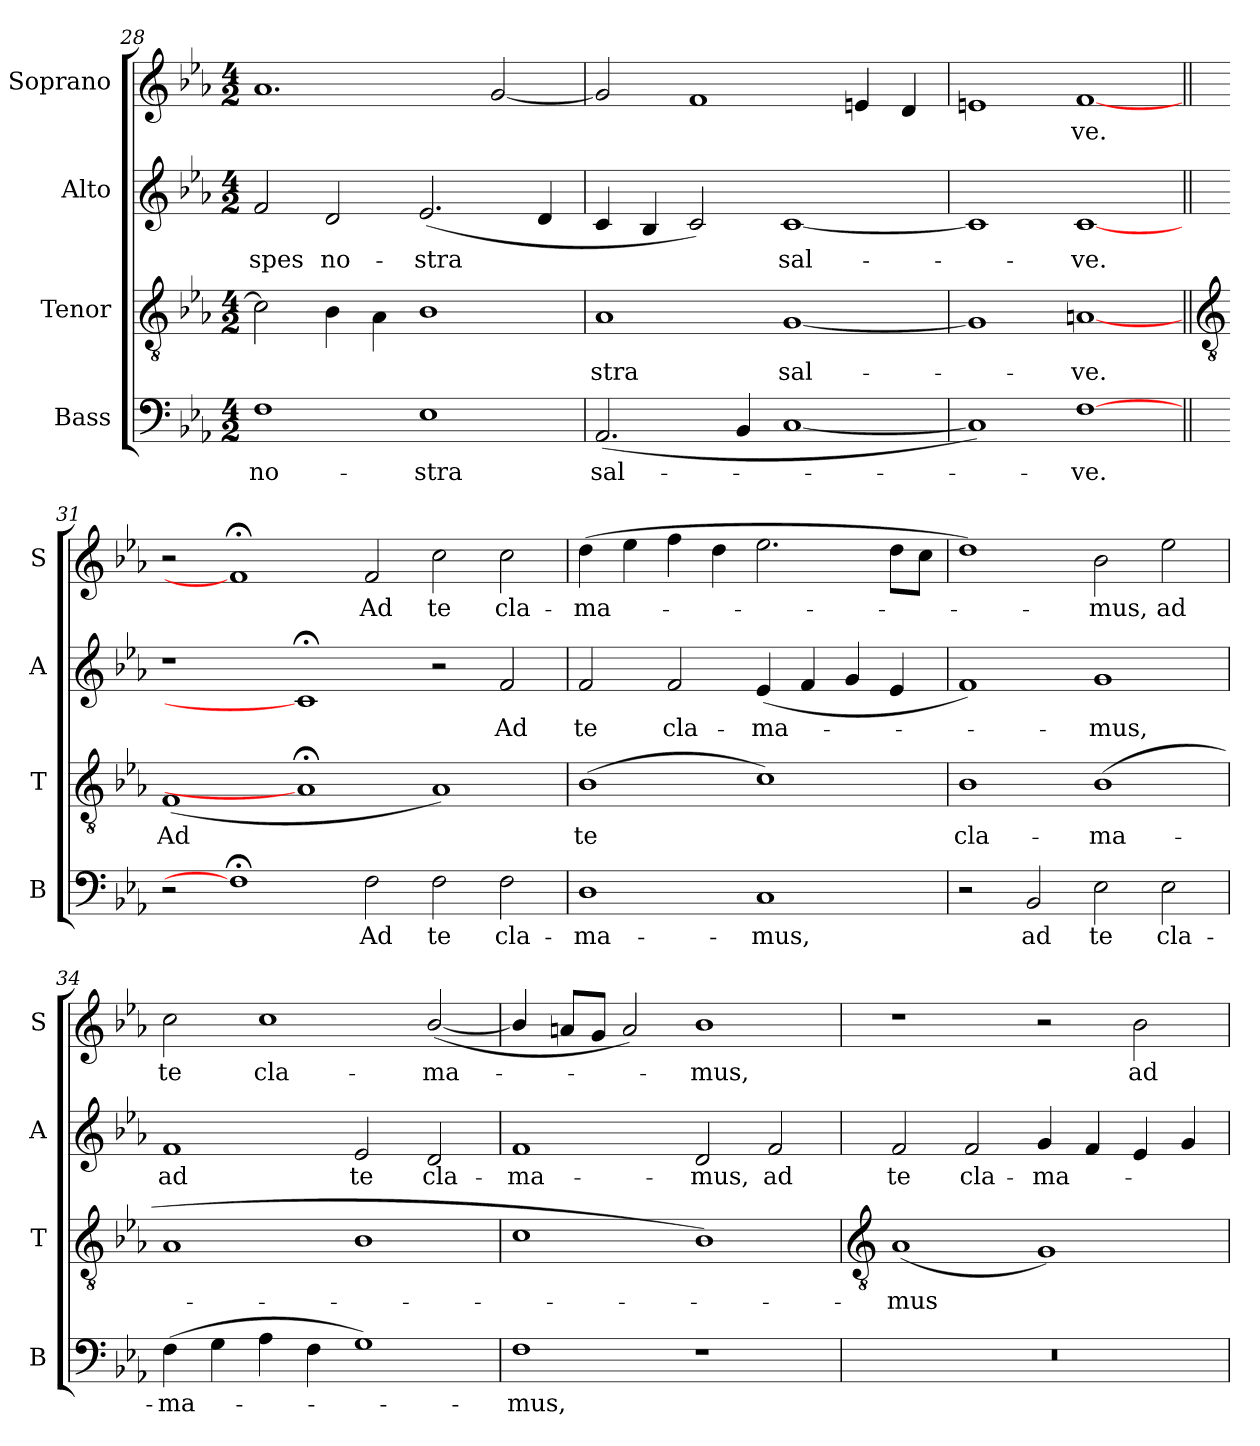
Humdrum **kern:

**kern	**text	**kern	**text	**kern	**text	**kern	**text
*part4	*part4	*part3	*part3	*part2	*part2	*part1	*part1
*staff4	*staff4	*staff3	*staff3	*staff2	*staff2	*staff1	*staff1
*I"Bass	*	*I"Tenor	*	*I"Alto	*	*I"Soprano	*
*I'B	*	*I'T	*	*I'A	*	*I'S	*
*clefF4	*	*clefGv2	*	*clefG2	*	*clefG2	*
*k[b-e-a-]	*	*k[b-e-a-]	*	*k[b-e-a-]	*	*k[b-e-a-]	*
*E-:	*	*E-:	*	*E-:	*	*E-:	*
*M4/2	*	*M4/2	*	*M4/2	*	*M4/2	*
=28	=28	=28	=28	=28	=28	=28	=28
!	!LO:LY:b	!	!	!	!LO:LY:b	!	!
1F	no-	2c]	.	2f	spes	1.a-	.
!	!	!	!	!	!LO:LY:b	!	!
.	.	4B-	.	2d	no-	.	.
.	.	4A-\	.	.	.	.	.
!	!LO:LY:b	!	!	!	!LO:LY:b	!	!
1E-	-stra	1B-	.	(<2.e-	-stra	.	.
.	.	.	.	.	.	[2g	.
.	.	.	.	4d	.	.	.
=29	=29	=29	=29	=29	=29	=29	=29
!	!LO:LY:b	!	!LO:LY:b	!	!	!	!
(<2.AA-	sal-	1A-	stra	4c	.	2g]	.
.	.	.	.	4B-	.	.	.
.	.	.	.	2c)	.	1f	.
4BB-	.	.	.	.	.	.	.
!	!	!	!LO:LY:b	!	!LO:LY:b	!	!
[1C	.	[1G	sal-	[1c	sal-	.	.
.	.	.	.	.	.	4en	.
.	.	.	.	.	.	4d	.
=30	=30	=30	=30	=30	=30	=30	=30
1C])	.	1G]	.	1c]	.	1en	.
!	!LO:LY:b	!	!LO:LY:b	!	!LO:LY:b	!	!LO:LY:b
[1F	ve.	[1An	ve.	[1c	ve.	[1f	ve.
!!LO:LB:g=z
=31||	=31||	=31||	=31||	=31||	=31||	=31||	=31||
*	*	*clefGv2	*	*	*	*	*
!	!	!	!LO:LY:b	!	!	!	!
2r	.	(<1F	Ad	1r	.	2r	.
1F;<]	.	.	.	.	.	1f;<]	.
.	.	1A;<]	.	1c;<]	.	.	.
!	!LO:LY:b	!	!	!	!	!	!LO:LY:b
2F	Ad	.	.	.	.	2f	Ad
!	!LO:LY:b	!	!	!	!	!	!LO:LY:b
2F	te	1A-)	.	2r	.	2cc	te
!	!LO:LY:b	!	!	!	!LO:LY:b	!	!LO:LY:b
2F	cla-	.	.	2f	Ad	2cc	cla-
=32	=32	=32	=32	=32	=32	=32	=32
!	!LO:LY:b	!	!LO:LY:b	!	!LO:LY:b	!	!LO:LY:b
1D	-ma-	(>1B-	te	2f	te	(>4dd	-ma-
.	.	.	.	.	.	4ee-	.
!	!	!	!	!	!LO:LY:b	!	!
.	.	.	.	2f	cla-	4ff	.
.	.	.	.	.	.	4dd	.
!	!LO:LY:b	!	!	!	!LO:LY:b	!	!
1C	-mus,	1c)	.	(<4e-	-ma-	2.ee-	.
.	.	.	.	4f	.	.	.
.	.	.	.	4g	.	.	.
.	.	.	.	4e-	.	8ddL	.
.	.	.	.	.	.	8ccJ	.
=33	=33	=33	=33	=33	=33	=33	=33
!	!	!	!LO:LY:b	!	!	!	!
2r	.	1B-	cla-	1f)	.	1dd)	.
!	!LO:LY:b	!	!	!	!	!	!
2BB-	ad	.	.	.	.	.	.
!	!LO:LY:b	!	!LO:LY:b	!	!LO:LY:b	!	!LO:LY:b
2E-	te	(>1B-	-ma-	1g	mus,	2b-	mus,
!	!LO:LY:b	!	!	!	!	!	!LO:LY:b
2E-	cla-	.	.	.	.	2ee-	ad
=34	=34	=34	=34	=34	=34	=34	=34
!	!LO:LY:b	!	!	!	!LO:LY:b	!	!LO:LY:b
(>4F	-ma-	1A-	.	1f	ad	2cc	te
4G	.	.	.	.	.	.	.
!	!	!	!	!	!	!	!LO:LY:b
4A-	.	.	.	.	.	1cc	cla-
4F	.	.	.	.	.	.	.
!	!	!	!	!	!LO:LY:b	!	!
1G)	.	1B-	.	2e-	te	.	.
!	!	!	!	!	!LO:LY:b	!	!LO:LY:b
.	.	.	.	2d	cla-	(<[2b-/	-ma-
=35	=35	=35	=35	=35	=35	=35	=35
!	!LO:LY:b	!	!	!	!LO:LY:b	!	!
1F	mus,	1c	.	1f	-ma-	4b-/]	.
.	.	.	.	.	.	8anL	.
.	.	.	.	.	.	8gJ	.
.	.	.	.	.	.	2a)	.
!	!	!	!	!	!LO:LY:b	!	!LO:LY:b
1r	.	1B-)	.	2d	-mus,	1b-	mus,
!	!	!	!	!	!LO:LY:b	!	!
.	.	.	.	2f	ad	.	.
!!LO:LB:g=z
=36	=36	=36	=36	=36	=36	=36	=36
*	*	*clefGv2	*	*	*	*	*
!	!	!	!LO:LY:b	!	!LO:LY:b	!	!
0r	.	(<1A-	mus	2f	te	1r	.
!	!	!	!	!	!LO:LY:b	!	!
.	.	.	.	2f	cla-	.	.
!	!	!	!	!	!LO:LY:b	!	!
.	.	1G)	.	4g	-ma-	2r	.
.	.	.	.	4f	.	.	.
!	!	!	!	!	!	!	!LO:LY:b
.	.	.	.	4e-	.	2b-	ad
.	.	.	.	4g	.	.	.
=	=	=	=	=	=	=	=
*-	*-	*-	*-	*-	*-	*-	*-
